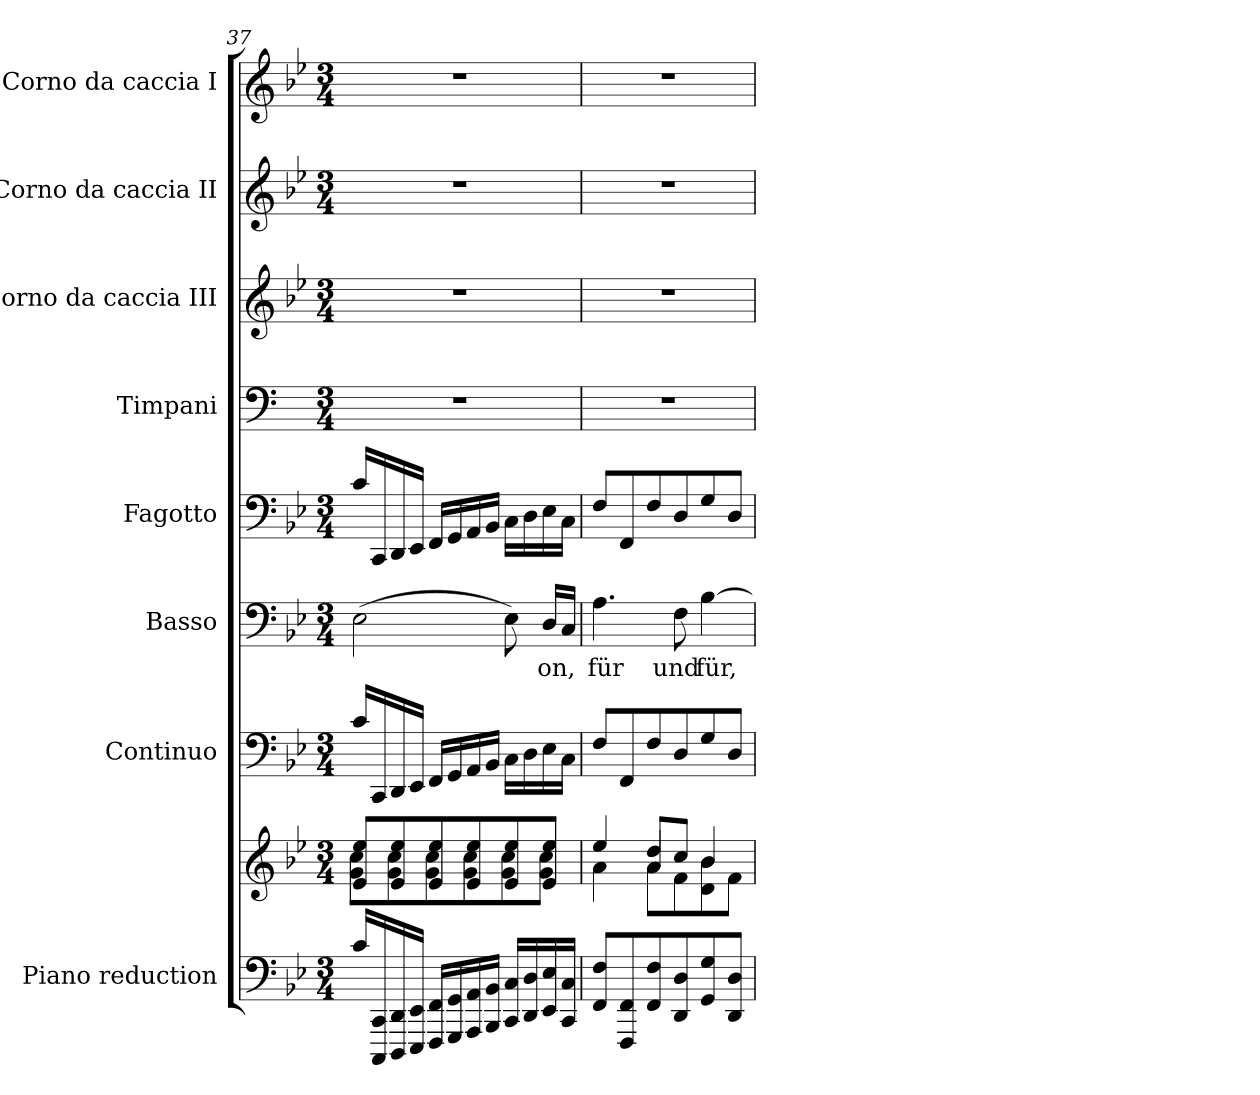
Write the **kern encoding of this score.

**kern	**kern	**kern	**kern	**text	**kern	**kern	**kern	**kern	**kern
*part8	*part8	*part7	*part6	*part6	*part5	*part4	*part3	*part2	*part1
*staff9	*staff8	*staff7	*staff6	*staff6	*staff5	*staff4	*staff3	*staff2	*staff1
*I"Piano reduction	*	*I"Continuo	*I"Basso	*	*I"Fagotto	*I"Timpani	*I"Corno da caccia III	*I"Corno da caccia II	*I"Corno da caccia I
*I'Pno	*	*	*	*	*	*I'Timp	*	*	*
*clefF4	*clefG2	*clefF4	*clefF4	*	*clefF4	*clefF4	*clefG2	*clefG2	*clefG2
*	*	*	*	*	*	*ITrd1c2	*ITrd8c14	*ITrd8c14	*ITrd8c14
*k[b-e-]	*k[b-e-]	*k[b-e-]	*k[b-e-]	*	*k[b-e-]	*k[b-e-]	*k[b-e-]	*k[b-e-]	*k[b-e-]
*M3/4	*M3/4	*M3/4	*M3/4	*	*M3/4	*M3/4	*M3/4	*M3/4	*M3/4
=37	=37	=37	=37	=37	=37	=37	=37	=37	=37
*	*^	*	*	*	*	*	*	*	*
16c/LL	8e-/ 8ee-/L	8g\ 8cc\L	16c/LL	(>2E-\	.	16c/LL	2.r	2.r	2.r	2.r
16CCC/ 16CC/	.	.	16CC/	.	.	16CC/	.	.	.	.
16DDD/ 16DD/	8e-/ 8ee-/	8g\ 8cc\	16DD/	.	.	16DD/	.	.	.	.
16EEE-/ 16EE-/JJ	.	.	16EE-/JJ	.	.	16EE-/JJ	.	.	.	.
16FFF/ 16FF/LL	8e-/ 8ee-/	8g\ 8cc\	16FF/LL	.	.	16FF/LL	.	.	.	.
16GGG/ 16GG/	.	.	16GG/	.	.	16GG/	.	.	.	.
16AAA/ 16AA/	8e-/ 8ee-/	8g\ 8cc\	16AA/	.	.	16AA/	.	.	.	.
16BBB-/ 16BB-/JJ	.	.	16BB-/JJ	.	.	16BB-/JJ	.	.	.	.
16CC/ 16C/LL	8e-/ 8ee-/	8g\ 8cc\	16C\LL	8E-\)	.	16C\LL	.	.	.	.
16DD/ 16D/	.	.	16D\	.	.	16D\	.	.	.	.
!	!	!	!	!	!LO:LY:b	!	!	!	!	!
16EE-/ 16E-/	8e-/ 8ee-/J	8g\ 8cc\J	16E-\	16D/LL	-on,	16E-\	.	.	.	.
16CC/ 16C/JJ	.	.	16C\JJ	16C/JJ	.	16C\JJ	.	.	.	.
=38	=38	=38	=38	=38	=38	=38	=38	=38	=38	=38
*	*	*^	*	*	*	*	*	*	*	*
!	!	!	!	!	!	!LO:LY:b	!	!	!	!	!
8FF/ 8F/L	4ee-/	4a\	4ryy	8F/L	4.A\	für	8F/L	2.r	2.r	2.r	2.r
8FFF/ 8FF/	.	.	.	8FF/	.	.	8FF/	.	.	.	.
8FF/ 8F/	8dd/L	8a\L	4a/	8F/	.	.	8F/	.	.	.	.
!	!	!	!	!	!	!LO:LY:b	!	!	!	!	!
8DD/ 8D/	8cc/J	8f\	.	8D/	8F\	und	8D/	.	.	.	.
!	!	!	!	!	!	!LO:LY:b	!	!	!	!	!
8GG/ 8G/	4b-/	8d\	4b-\	8G/	[4B-\	für,	8G/	.	.	.	.
8DD/ 8D/J	.	8f\J	.	8D/J	.	.	8D/J	.	.	.	.
*	*v	*v	*v	*	*	*	*	*	*	*	*
=	=	=	=	=	=	=	=	=	=
*-	*-	*-	*-	*-	*-	*-	*-	*-	*-
